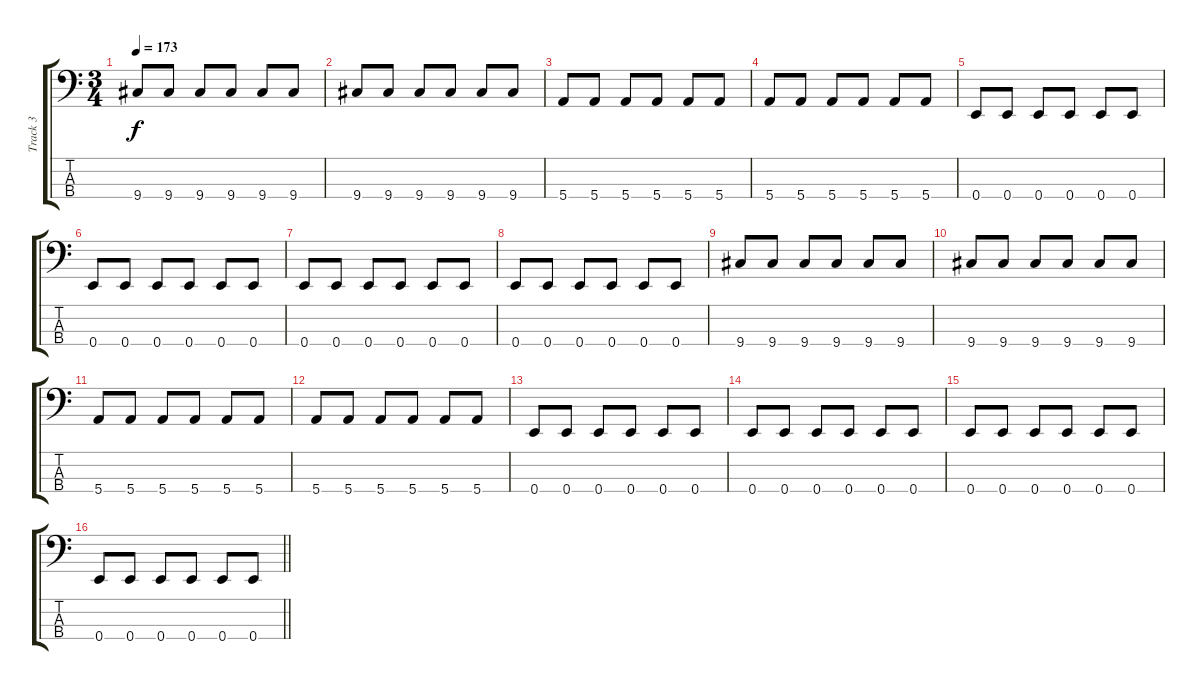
\track ("Track 3" "Track 3") {instrument electricbassfinger}
\staff {score tabs}
\tuning (G2 D2 A1 E1) {hide}
\ts (3 4)
\tempo 173
\clef f4
\ks c
9.4.8{dy f} 9.4.8 9.4.8 9.4.8 9.4.8 9.4.8 |
9.4.8 9.4.8 9.4.8 9.4.8 9.4.8 9.4.8 |
5.4.8 5.4.8 5.4.8 5.4.8 5.4.8 5.4.8 |
5.4.8 5.4.8 5.4.8 5.4.8 5.4.8 5.4.8 |
0.4.8 0.4.8 0.4.8 0.4.8 0.4.8 0.4.8 |
0.4.8 0.4.8 0.4.8 0.4.8 0.4.8 0.4.8 |
0.4.8 0.4.8 0.4.8 0.4.8 0.4.8 0.4.8 |
0.4.8 0.4.8 0.4.8 0.4.8 0.4.8 0.4.8 |
9.4.8 9.4.8 9.4.8 9.4.8 9.4.8 9.4.8 |
9.4.8 9.4.8 9.4.8 9.4.8 9.4.8 9.4.8 |
5.4.8 5.4.8 5.4.8 5.4.8 5.4.8 5.4.8 |
5.4.8 5.4.8 5.4.8 5.4.8 5.4.8 5.4.8 |
0.4.8 0.4.8 0.4.8 0.4.8 0.4.8 0.4.8 |
0.4.8 0.4.8 0.4.8 0.4.8 0.4.8 0.4.8 |
0.4.8 0.4.8 0.4.8 0.4.8 0.4.8 0.4.8 |
\barLineRight lightlight
0.4.8 0.4.8 0.4.8 0.4.8 0.4.8 0.4.8
